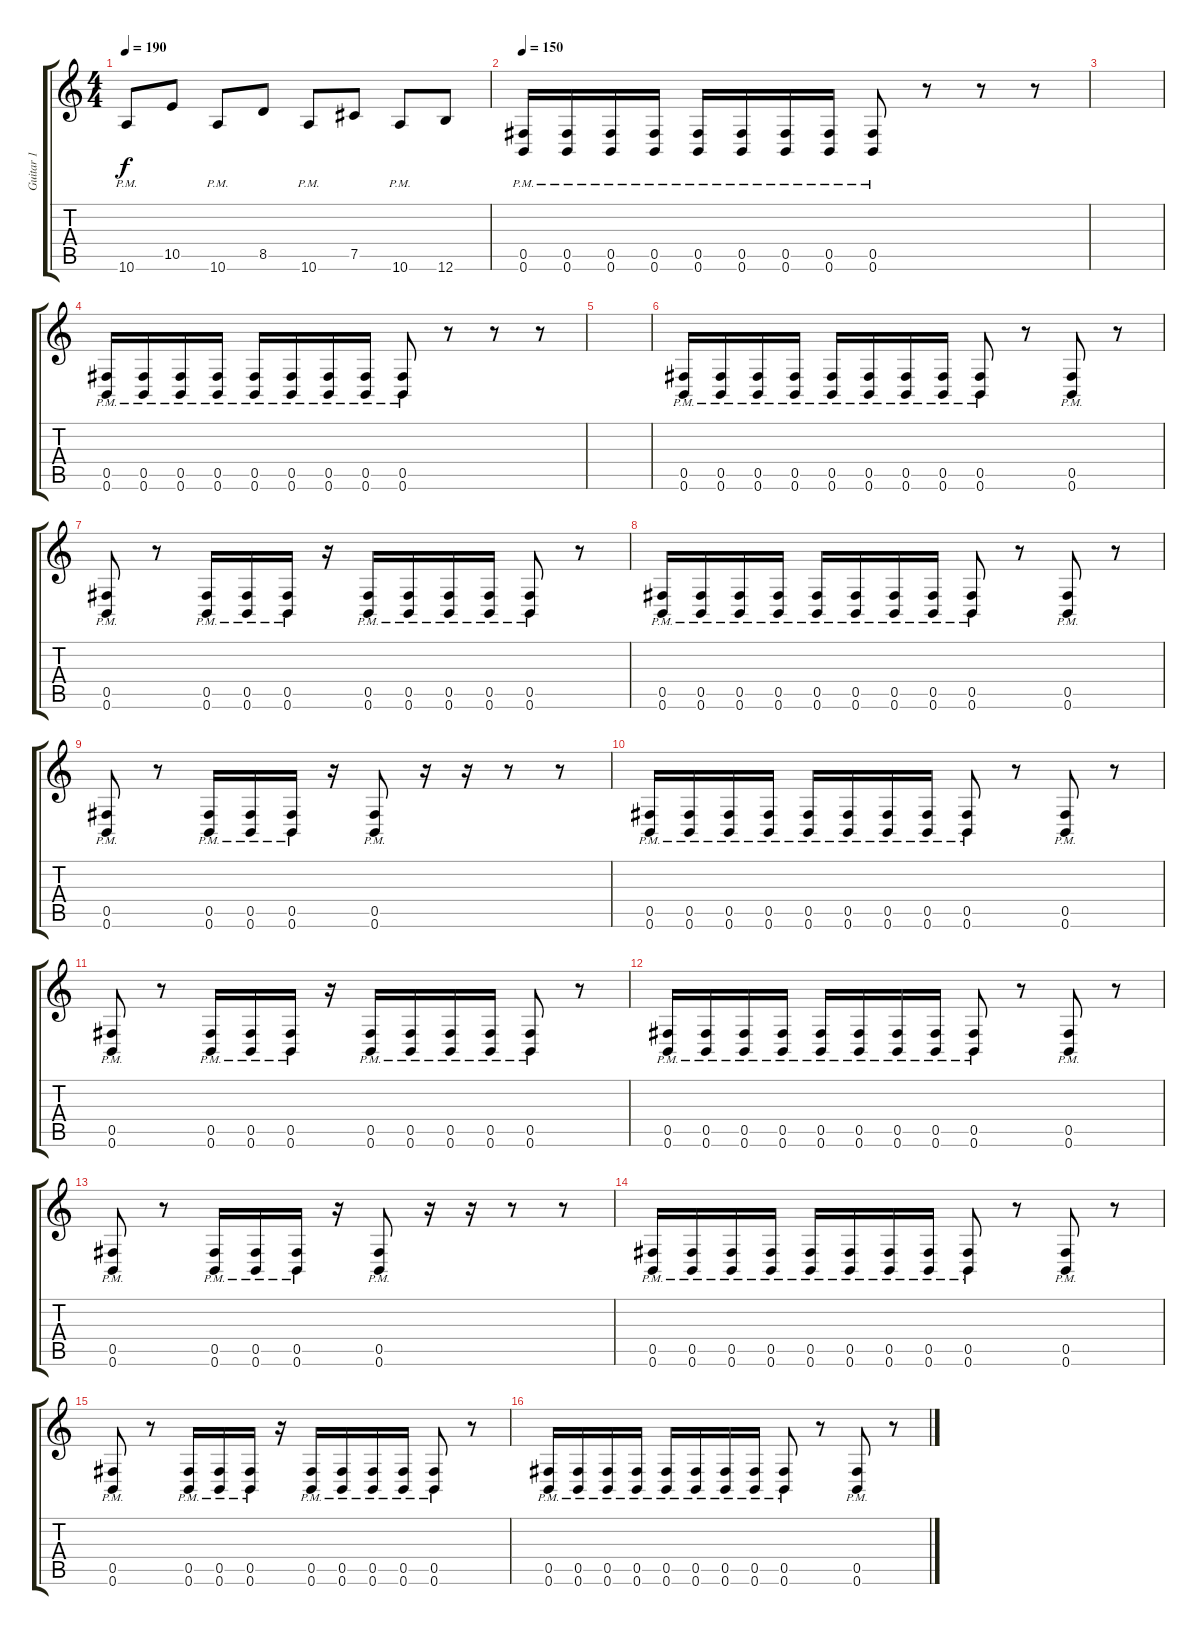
\track ("Guitar 1" "Guitar 1") {instrument distortionguitar}
\staff {score tabs}
\tuning (Db4 Ab3 E3 B2 Gb2 B1) {hide}
\ts (4 4)
\tempo 190
\clef g2
\ks c
10.6{pm}.8{dy f} 10.5.8 10.6{pm}.8 8.5.8 10.6{pm}.8 7.5.8 10.6{pm}.8 12.6.8 |
\tempo 150
(0.5{pm} 0.6{pm}).16 (0.5{pm} 0.6{pm}).16 (0.5{pm} 0.6{pm}).16 (0.5{pm} 0.6{pm}).16 (0.5{pm} 0.6{pm}).16 (0.5{pm} 0.6{pm}).16 (0.5{pm} 0.6{pm}).16 (0.5{pm} 0.6{pm}).16 (0.5{pm} 0.6{pm}).8 r.8 r.8 r.8 |
|
(0.5{pm} 0.6{pm}).16 (0.5{pm} 0.6{pm}).16 (0.5{pm} 0.6{pm}).16 (0.5{pm} 0.6{pm}).16 (0.5{pm} 0.6{pm}).16 (0.5{pm} 0.6{pm}).16 (0.5{pm} 0.6{pm}).16 (0.5{pm} 0.6{pm}).16 (0.5{pm} 0.6{pm}).8 r.8 r.8 r.8 |
|
(0.5{pm} 0.6{pm}).16{balance 8} (0.5{pm} 0.6{pm}).16 (0.5{pm} 0.6{pm}).16 (0.5{pm} 0.6{pm}).16 (0.5{pm} 0.6{pm}).16 (0.5{pm} 0.6{pm}).16 (0.5{pm} 0.6{pm}).16 (0.5{pm} 0.6{pm}).16 (0.5{pm} 0.6{pm}).8 r.8 (0.5{pm} 0.6{pm}).8 r.8 |
(0.5{pm} 0.6{pm}).8 r.8 (0.5{pm} 0.6{pm}).16 (0.5{pm} 0.6{pm}).16 (0.5{pm} 0.6{pm}).16 r.16 (0.5{pm} 0.6{pm}).16 (0.5{pm} 0.6{pm}).16 (0.5{pm} 0.6{pm}).16 (0.5{pm} 0.6{pm}).16 (0.5{pm} 0.6{pm}).8 r.8 |
(0.5{pm} 0.6{pm}).16 (0.5{pm} 0.6{pm}).16 (0.5{pm} 0.6{pm}).16 (0.5{pm} 0.6{pm}).16 (0.5{pm} 0.6{pm}).16 (0.5{pm} 0.6{pm}).16 (0.5{pm} 0.6{pm}).16 (0.5{pm} 0.6{pm}).16 (0.5{pm} 0.6{pm}).8 r.8 (0.5{pm} 0.6{pm}).8 r.8 |
(0.5{pm} 0.6{pm}).8 r.8 (0.5{pm} 0.6{pm}).16 (0.5{pm} 0.6{pm}).16 (0.5{pm} 0.6{pm}).16 r.16 (0.5{pm} 0.6{pm}).8 r.16 r.16 r.8 r.8 |
(0.5{pm} 0.6{pm}).16 (0.5{pm} 0.6{pm}).16 (0.5{pm} 0.6{pm}).16 (0.5{pm} 0.6{pm}).16 (0.5{pm} 0.6{pm}).16 (0.5{pm} 0.6{pm}).16 (0.5{pm} 0.6{pm}).16 (0.5{pm} 0.6{pm}).16 (0.5{pm} 0.6{pm}).8 r.8 (0.5{pm} 0.6{pm}).8 r.8 |
(0.5{pm} 0.6{pm}).8 r.8 (0.5{pm} 0.6{pm}).16 (0.5{pm} 0.6{pm}).16 (0.5{pm} 0.6{pm}).16 r.16 (0.5{pm} 0.6{pm}).16 (0.5{pm} 0.6{pm}).16 (0.5{pm} 0.6{pm}).16 (0.5{pm} 0.6{pm}).16 (0.5{pm} 0.6{pm}).8 r.8 |
(0.5{pm} 0.6{pm}).16 (0.5{pm} 0.6{pm}).16 (0.5{pm} 0.6{pm}).16 (0.5{pm} 0.6{pm}).16 (0.5{pm} 0.6{pm}).16 (0.5{pm} 0.6{pm}).16 (0.5{pm} 0.6{pm}).16 (0.5{pm} 0.6{pm}).16 (0.5{pm} 0.6{pm}).8 r.8 (0.5{pm} 0.6{pm}).8 r.8 |
(0.5{pm} 0.6{pm}).8 r.8 (0.5{pm} 0.6{pm}).16 (0.5{pm} 0.6{pm}).16 (0.5{pm} 0.6{pm}).16 r.16 (0.5{pm} 0.6{pm}).8 r.16 r.16 r.8 r.8 |
(0.5{pm} 0.6{pm}).16 (0.5{pm} 0.6{pm}).16 (0.5{pm} 0.6{pm}).16 (0.5{pm} 0.6{pm}).16 (0.5{pm} 0.6{pm}).16 (0.5{pm} 0.6{pm}).16 (0.5{pm} 0.6{pm}).16 (0.5{pm} 0.6{pm}).16 (0.5{pm} 0.6{pm}).8 r.8 (0.5{pm} 0.6{pm}).8 r.8 |
(0.5{pm} 0.6{pm}).8 r.8 (0.5{pm} 0.6{pm}).16 (0.5{pm} 0.6{pm}).16 (0.5{pm} 0.6{pm}).16 r.16 (0.5{pm} 0.6{pm}).16 (0.5{pm} 0.6{pm}).16 (0.5{pm} 0.6{pm}).16 (0.5{pm} 0.6{pm}).16 (0.5{pm} 0.6{pm}).8 r.8 |
(0.5{pm} 0.6{pm}).16 (0.5{pm} 0.6{pm}).16 (0.5{pm} 0.6{pm}).16 (0.5{pm} 0.6{pm}).16 (0.5{pm} 0.6{pm}).16 (0.5{pm} 0.6{pm}).16 (0.5{pm} 0.6{pm}).16 (0.5{pm} 0.6{pm}).16 (0.5{pm} 0.6{pm}).8 r.8 (0.5{pm} 0.6{pm}).8 r.8
